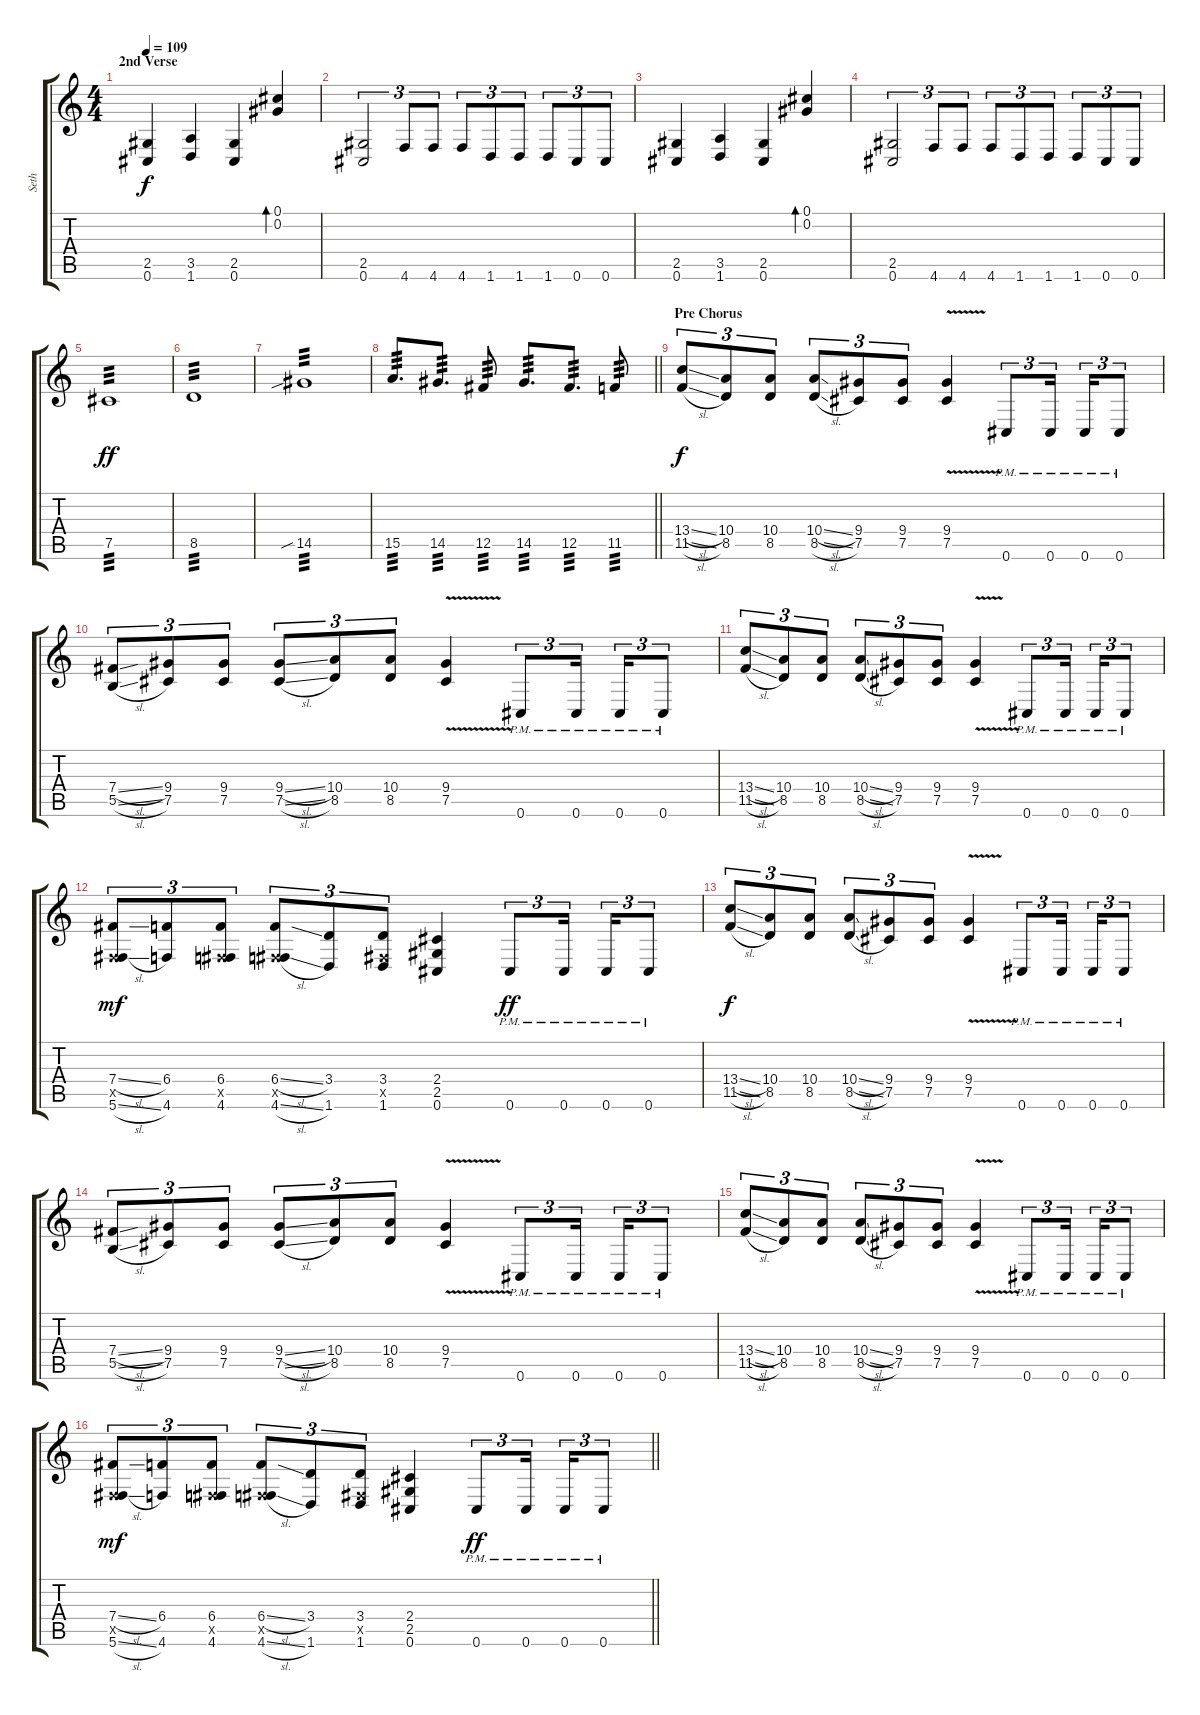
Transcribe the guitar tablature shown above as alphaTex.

\track ("Seth " "Seth ") {instrument overdrivenguitar}
\staff {score tabs}
\tuning (Db4 Ab3 E3 B2 Gb2 Db2) {hide}
\ts (4 4)
\section ("" "2nd Verse")
\tempo 109
\clef g2
\ks c
(2.5 0.6).4{dy f instrument overdrivenguitar} (3.5 1.6).4 (2.5 0.6).4 (0.1 0.2).4{bd 60} |
(2.5 0.6).2{tu (3 2)} 4.6.8{tu (3 2)} 4.6.8{tu (3 2)} 4.6.8{tu (3 2)} 1.6.8{tu (3 2)} 1.6.8{tu (3 2)} 1.6.8{tu (3 2)} 0.6.8{tu (3 2)} 0.6.8{tu (3 2)} |
(2.5 0.6).4 (3.5 1.6).4 (2.5 0.6).4 (0.1 0.2).4{bd 60} |
(2.5 0.6).2{tu (3 2)} 4.6.8{tu (3 2)} 4.6.8{tu (3 2)} 4.6.8{tu (3 2)} 1.6.8{tu (3 2)} 1.6.8{tu (3 2)} 1.6.8{tu (3 2)} 0.6.8{tu (3 2)} 0.6.8{tu (3 2)} |
7.5.1{tp 3 dy ff} |
8.5.1{tp 3} |
14.5{sib}.1{tp 3} |
\barLineRight lightlight
15.5.8{d tp 3} 14.5.8{d tp 3} 12.5.8{tp 3} 14.5.8{d tp 3} 12.5.8{d tp 3} 11.5.8{tp 3} |
\section ("" "Pre Chorus")
(13.4{sl} 11.5{sl}).8{tu (3 2) dy f} (10.4 8.5).8{tu (3 2)} (10.4 8.5).8{tu (3 2)} (10.4{sl} 8.5{sl}).8{tu (3 2)} (9.4 7.5).8{tu (3 2)} (9.4 7.5).8{tu (3 2)} (9.4{v} 7.5{v}).4 0.6{pm}.8{tu (3 2)} 0.6{pm}.16{tu (3 2) beam splitsecondary} 0.6{pm}.16{tu (3 2)} 0.6{pm}.8{tu (3 2)} |
(7.4{sl} 5.5{sl}).8{tu (3 2)} (9.4 7.5).8{tu (3 2)} (9.4 7.5).8{tu (3 2)} (9.4{sl} 7.5{sl}).8{tu (3 2)} (10.4 8.5).8{tu (3 2)} (10.4 8.5).8{tu (3 2)} (9.4{v} 7.5{v}).4 0.6{pm}.8{tu (3 2)} 0.6{pm}.16{tu (3 2) beam splitsecondary} 0.6{pm}.16{tu (3 2)} 0.6{pm}.8{tu (3 2)} |
(13.4{sl} 11.5{sl}).8{tu (3 2)} (10.4 8.5).8{tu (3 2)} (10.4 8.5).8{tu (3 2)} (10.4{sl} 8.5{sl}).8{tu (3 2)} (9.4 7.5).8{tu (3 2)} (9.4 7.5).8{tu (3 2)} (9.4{v} 7.5{v}).4 0.6{pm}.8{tu (3 2)} 0.6{pm}.16{tu (3 2) beam splitsecondary} 0.6{pm}.16{tu (3 2)} 0.6{pm}.8{tu (3 2)} |
(7.4{sl} 0.5{x} 5.6{sl}).8{tu (3 2) dy mf} (6.4 4.6).8{tu (3 2)} (6.4 0.5{x} 4.6).8{tu (3 2)} (6.4{sl} 0.5{x} 4.6{sl}).8{tu (3 2)} (3.4 1.6).8{tu (3 2)} (3.4 0.5{x} 1.6).8{tu (3 2)} (2.4 2.5 0.6).4 0.6{pm}.8{tu (3 2) dy ff} 0.6{pm}.16{tu (3 2) beam splitsecondary} 0.6{pm}.16{tu (3 2)} 0.6{pm}.8{tu (3 2)} |
(13.4{sl} 11.5{sl}).8{tu (3 2) dy f} (10.4 8.5).8{tu (3 2)} (10.4 8.5).8{tu (3 2)} (10.4{sl} 8.5{sl}).8{tu (3 2)} (9.4 7.5).8{tu (3 2)} (9.4 7.5).8{tu (3 2)} (9.4{v} 7.5{v}).4 0.6{pm}.8{tu (3 2)} 0.6{pm}.16{tu (3 2) beam splitsecondary} 0.6{pm}.16{tu (3 2)} 0.6{pm}.8{tu (3 2)} |
(7.4{sl} 5.5{sl}).8{tu (3 2)} (9.4 7.5).8{tu (3 2)} (9.4 7.5).8{tu (3 2)} (9.4{sl} 7.5{sl}).8{tu (3 2)} (10.4 8.5).8{tu (3 2)} (10.4 8.5).8{tu (3 2)} (9.4{v} 7.5{v}).4 0.6{pm}.8{tu (3 2)} 0.6{pm}.16{tu (3 2) beam splitsecondary} 0.6{pm}.16{tu (3 2)} 0.6{pm}.8{tu (3 2)} |
(13.4{sl} 11.5{sl}).8{tu (3 2)} (10.4 8.5).8{tu (3 2)} (10.4 8.5).8{tu (3 2)} (10.4{sl} 8.5{sl}).8{tu (3 2)} (9.4 7.5).8{tu (3 2)} (9.4 7.5).8{tu (3 2)} (9.4{v} 7.5{v}).4 0.6{pm}.8{tu (3 2)} 0.6{pm}.16{tu (3 2) beam splitsecondary} 0.6{pm}.16{tu (3 2)} 0.6{pm}.8{tu (3 2)} |
\barLineRight lightlight
(7.4{sl} 0.5{x} 5.6{sl}).8{tu (3 2) dy mf} (6.4 4.6).8{tu (3 2)} (6.4 0.5{x} 4.6).8{tu (3 2)} (6.4{sl} 0.5{x} 4.6{sl}).8{tu (3 2)} (3.4 1.6).8{tu (3 2)} (3.4 0.5{x} 1.6).8{tu (3 2)} (2.4 2.5 0.6).4 0.6{pm}.8{tu (3 2) dy ff} 0.6{pm}.16{tu (3 2) beam splitsecondary} 0.6{pm}.16{tu (3 2)} 0.6{pm}.8{tu (3 2)}
